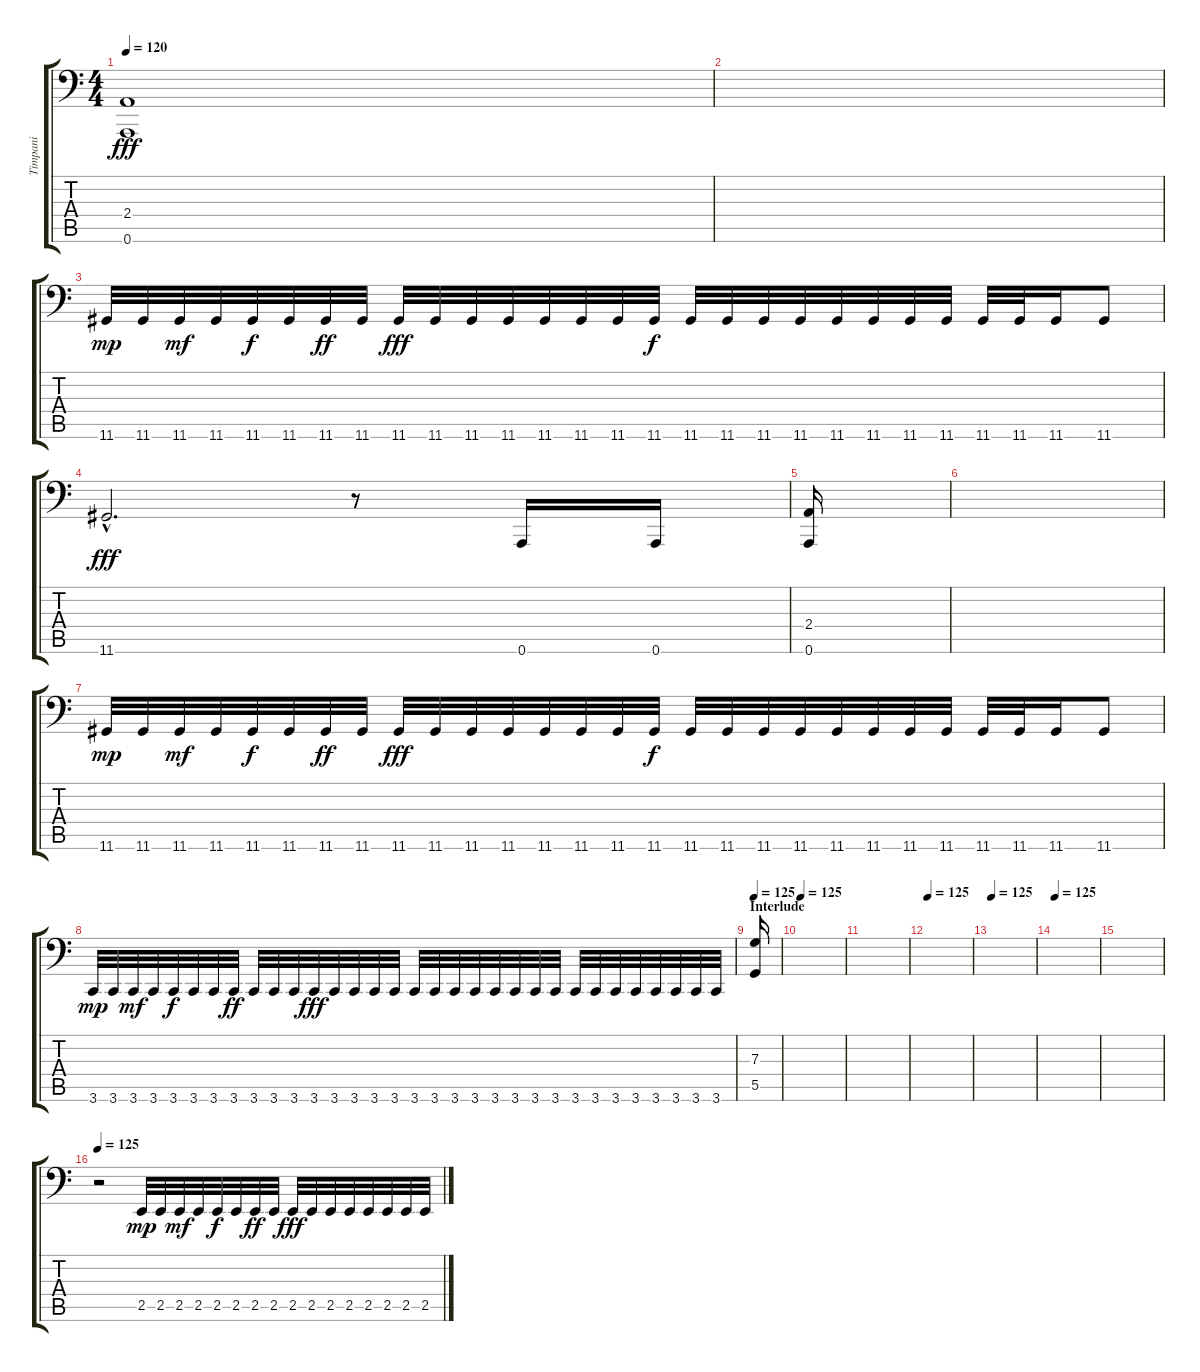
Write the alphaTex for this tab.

\track ("Timpani" "Timpani") {instrument timpani}
\staff {score tabs}
\tuning (A3 E3 C3 G2 D2 A1) {hide}
\ts (4 4)
\tempo 120
\clef f4
\ks c
(2.4 0.6).1{dy fff} |
|
11.6.32{dy mp} 11.6.32 11.6.32{dy mf} 11.6.32 11.6.32{dy f} 11.6.32 11.6.32{dy ff} 11.6.32 11.6.32{dy fff} 11.6.32 11.6.32 11.6.32 11.6.32 11.6.32 11.6.32 11.6.32{dy f} 11.6.32 11.6.32 11.6.32 11.6.32 11.6.32 11.6.32 11.6.32 11.6.32 11.6.32 11.6.32 11.6.16 11.6.8 |
11.6{hac}.2{d dy fff} r.8 0.6.16 0.6.16 |
(2.4 0.6).16 |
|
11.6.32{dy mp} 11.6.32 11.6.32{dy mf} 11.6.32 11.6.32{dy f} 11.6.32 11.6.32{dy ff} 11.6.32 11.6.32{dy fff} 11.6.32 11.6.32 11.6.32 11.6.32 11.6.32 11.6.32 11.6.32{dy f} 11.6.32 11.6.32 11.6.32 11.6.32 11.6.32 11.6.32 11.6.32 11.6.32 11.6.32 11.6.32 11.6.16 11.6.8 |
3.6.32{dy mp} 3.6.32 3.6.32{dy mf} 3.6.32 3.6.32{dy f} 3.6.32 3.6.32 3.6.32{dy ff} 3.6.32 3.6.32 3.6.32 3.6.32{dy fff} 3.6.32 3.6.32 3.6.32 3.6.32 3.6.32 3.6.32 3.6.32 3.6.32 3.6.32 3.6.32 3.6.32 3.6.32 3.6.32 3.6.32 3.6.32 3.6.32 3.6.32 3.6.32 3.6.32 3.6.32 |
\section ("" "Interlude")
\tempo 125
(7.3 5.5).16 |
\tempo 125
|
|
\tempo 125
|
\tempo 125
|
\tempo 125
|
|
\tempo 125
r.2 2.5.32{dy mp} 2.5.32 2.5.32{dy mf} 2.5.32 2.5.32{dy f} 2.5.32 2.5.32{dy ff} 2.5.32 2.5.32{dy fff} 2.5.32 2.5.32 2.5.32 2.5.32 2.5.32 2.5.32 2.5.32
